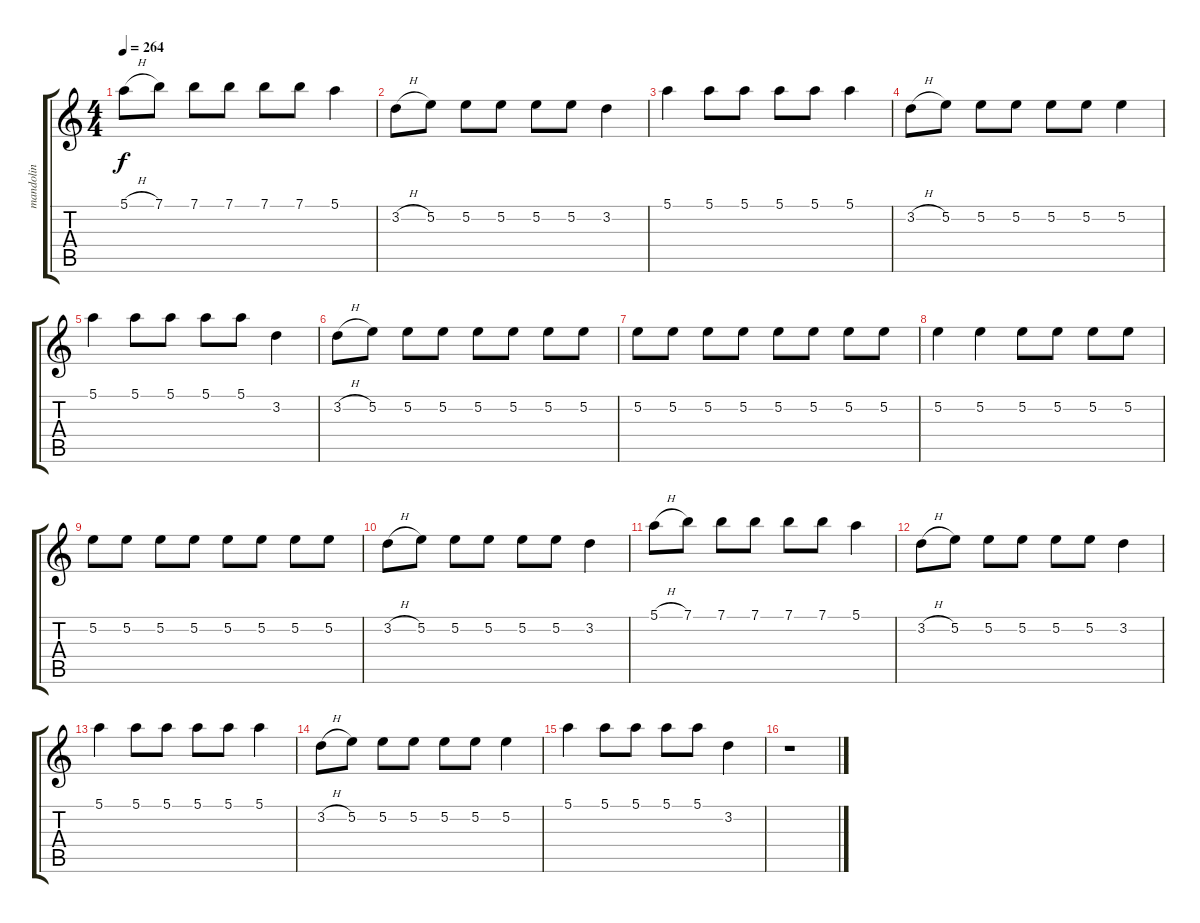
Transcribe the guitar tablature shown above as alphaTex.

\track ("mandolin" "mandolin") {instrument banjo}
\staff {score tabs}
\tuning (E4 B3 G3 D3 A2 E2) {hide}
\displaytranspose 12
\ts (4 4)
\tempo 264
\clef g2
\ks c
5.1{h}.8{dy f} 7.1.8 7.1.8 7.1.8 7.1.8 7.1.8 5.1.4 |
3.2{h}.8 5.2.8 5.2.8 5.2.8 5.2.8 5.2.8 3.2.4 |
5.1.4 5.1.8 5.1.8 5.1.8 5.1.8 5.1.4 |
3.2{h}.8 5.2.8 5.2.8 5.2.8 5.2.8 5.2.8 5.2.4 |
5.1.4 5.1.8 5.1.8 5.1.8 5.1.8 3.2.4 |
3.2{h}.8 5.2.8 5.2.8 5.2.8 5.2.8 5.2.8 5.2.8 5.2.8 |
5.2.8 5.2.8 5.2.8 5.2.8 5.2.8 5.2.8 5.2.8 5.2.8 |
5.2.4 5.2.4 5.2.8 5.2.8 5.2.8 5.2.8 |
5.2.8 5.2.8 5.2.8 5.2.8 5.2.8 5.2.8 5.2.8 5.2.8 |
3.2{h}.8 5.2.8 5.2.8 5.2.8 5.2.8 5.2.8 3.2.4 |
5.1{h}.8 7.1.8 7.1.8 7.1.8 7.1.8 7.1.8 5.1.4 |
3.2{h}.8 5.2.8 5.2.8 5.2.8 5.2.8 5.2.8 3.2.4 |
5.1.4 5.1.8 5.1.8 5.1.8 5.1.8 5.1.4 |
3.2{h}.8 5.2.8 5.2.8 5.2.8 5.2.8 5.2.8 5.2.4 |
5.1.4 5.1.8 5.1.8 5.1.8 5.1.8 3.2.4 |
r.1
